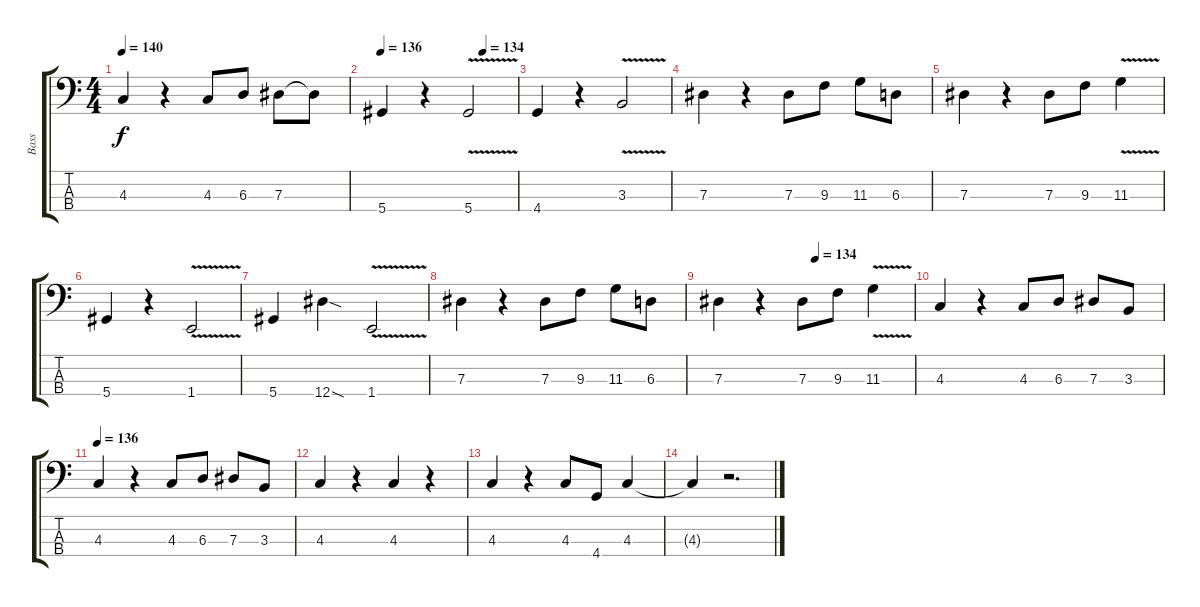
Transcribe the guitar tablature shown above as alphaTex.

\track ("Bass" "Bass") {instrument electricbasspick}
\staff {score tabs}
\tuning (Gb2 Db2 Ab1 Eb1) {hide}
\ts (4 4)
\tempo 140
\clef f4
\ks c
4.3.4{dy f} r.4 4.3.8 6.3.8 7.3.8 7.3{t}.8 |
\tempo 136
\tempo (134 0.7494791666666667)
5.4.4 r.4 5.4{v}.2 |
4.4.4 r.4 3.3{v}.2 |
7.3.4 r.4 7.3.8 9.3.8 11.3.8 6.3.8 |
7.3.4 r.4 7.3.8 9.3.8 11.3{v}.4 |
5.4.4 r.4 1.4{v}.2 |
5.4.4 12.4{sod}.4 1.4{v}.2 |
7.3.4 r.4 7.3.8 9.3.8 11.3.8 6.3.8 |
\tempo (134 0.49973958333333335)
7.3.4 r.4 7.3.8 9.3.8 11.3{v}.4 |
4.3.4 r.4 4.3.8 6.3.8 7.3.8 3.3.8 |
\tempo 136
4.3.4 r.4 4.3.8 6.3.8 7.3.8 3.3.8 |
4.3.4 r.4 4.3.4 r.4 |
4.3.4 r.4 4.3.8 4.4.8 4.3.4 |
4.3{t}.4 r.2{d}
